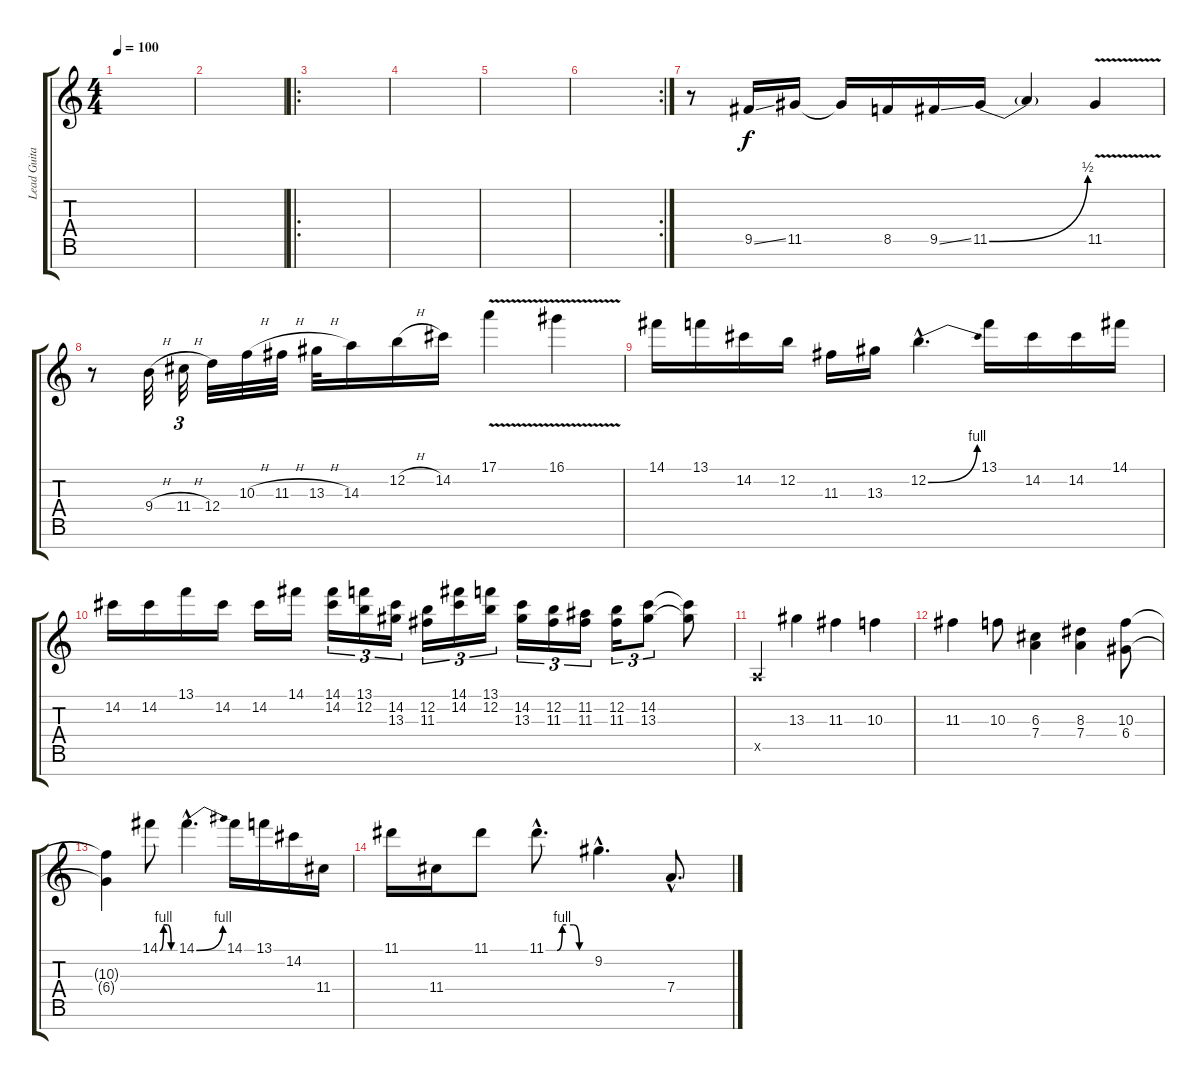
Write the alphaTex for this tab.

\track ("Lead Guitar" "Lead Guita") {instrument distortionguitar}
\staff {score tabs}
\tuning (E4 B3 G3 D3 A2 E2 B1) {hide}
\ts (4 4)
\tempo 100
\clef g2
\ks c
|
|
\ro
|
|
|
\rc 2
|
r.8{volume 16} 9.5{ss}.16 11.5.16 11.5{t}.16 8.5.16 9.5{ss}.16 11.5{be (bend 0 0 60 2)}.16 11.5{t}.4 11.5{v}.4 |
r.8 9.4{h}.32 11.4{h}.32{tu (3 2)} 12.4.32 10.3{h}.32 11.3{h}.32 13.3{h}.32 14.3.16 12.2{h}.16 14.2.16 17.1{v}.4 16.1{v}.4 |
14.1.16 13.1.16 14.2.16 12.2.16 11.3.16 13.3.16 12.2{be (bend 0 0 60 4) hac}.4{d} 13.1.16 14.2.16 14.2.16 14.1.16 |
14.2.16 14.2.16 13.1.16 14.2.16 14.2.16 14.1.16 (14.1 14.2).16{tu (3 2)} (13.1 12.2).16{tu (3 2)} (14.2 13.3).16{tu (3 2)} (12.2 11.3).16{tu (3 2)} (14.1 14.2).16{tu (3 2)} (13.1 12.2).16{tu (3 2)} (14.2 13.3).16{tu (3 2)} (12.2 11.3).16{tu (3 2)} (11.2 11.3).16{tu (3 2)} (12.2 11.3).16{tu (3 2)} (14.2 13.3).8{tu (3 2)} (14.2{t} 13.3{t}).8 |
0.5{x}.4 13.3.4 11.3.4 10.3.4 |
11.3.4 10.3.8 (6.3 7.4).4 (8.3 7.4).4 (10.3 6.4).8 |
(10.3{t} 6.4{t}).4 14.1{be (custom 0 0 15 4 30 4 45 0 60 0)}.8 14.1{be (bend 0 0 60 4) hac}.4{d} 14.1.16 13.1.16 14.2.16 11.4.16 |
11.1.16 11.4.16 11.1.8 11.1{be (custom 0 0 15 0 22 4 37 4 45 0 60 0) hac}.8{d} 9.2{hac}.4{d} 7.4{hac}.8{d}
